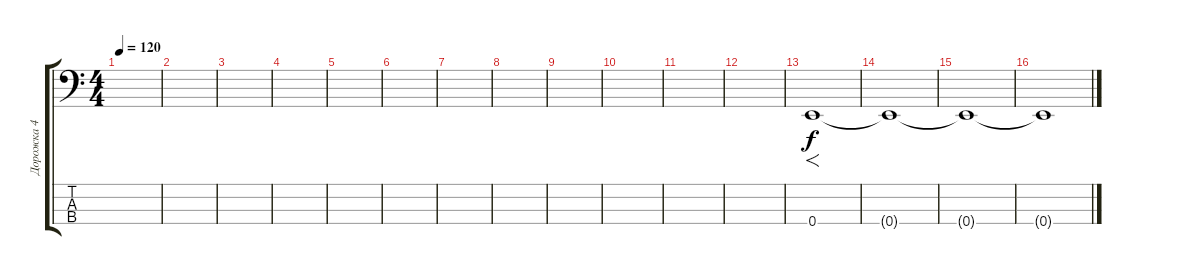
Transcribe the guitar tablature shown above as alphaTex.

\track ("Дорожка 4" "Дорожка 4") {instrument electricbassfinger}
\staff {score tabs}
\tuning (G2 D2 A1 E1) {hide}
\ts (4 4)
\tempo 120
\clef f4
\ks c
|
|
|
|
|
|
|
|
|
|
|
|
0.4.1{f instrument electricbassfinger} |
0.4{t}.1 |
0.4{t}.1 |
0.4{t}.1
